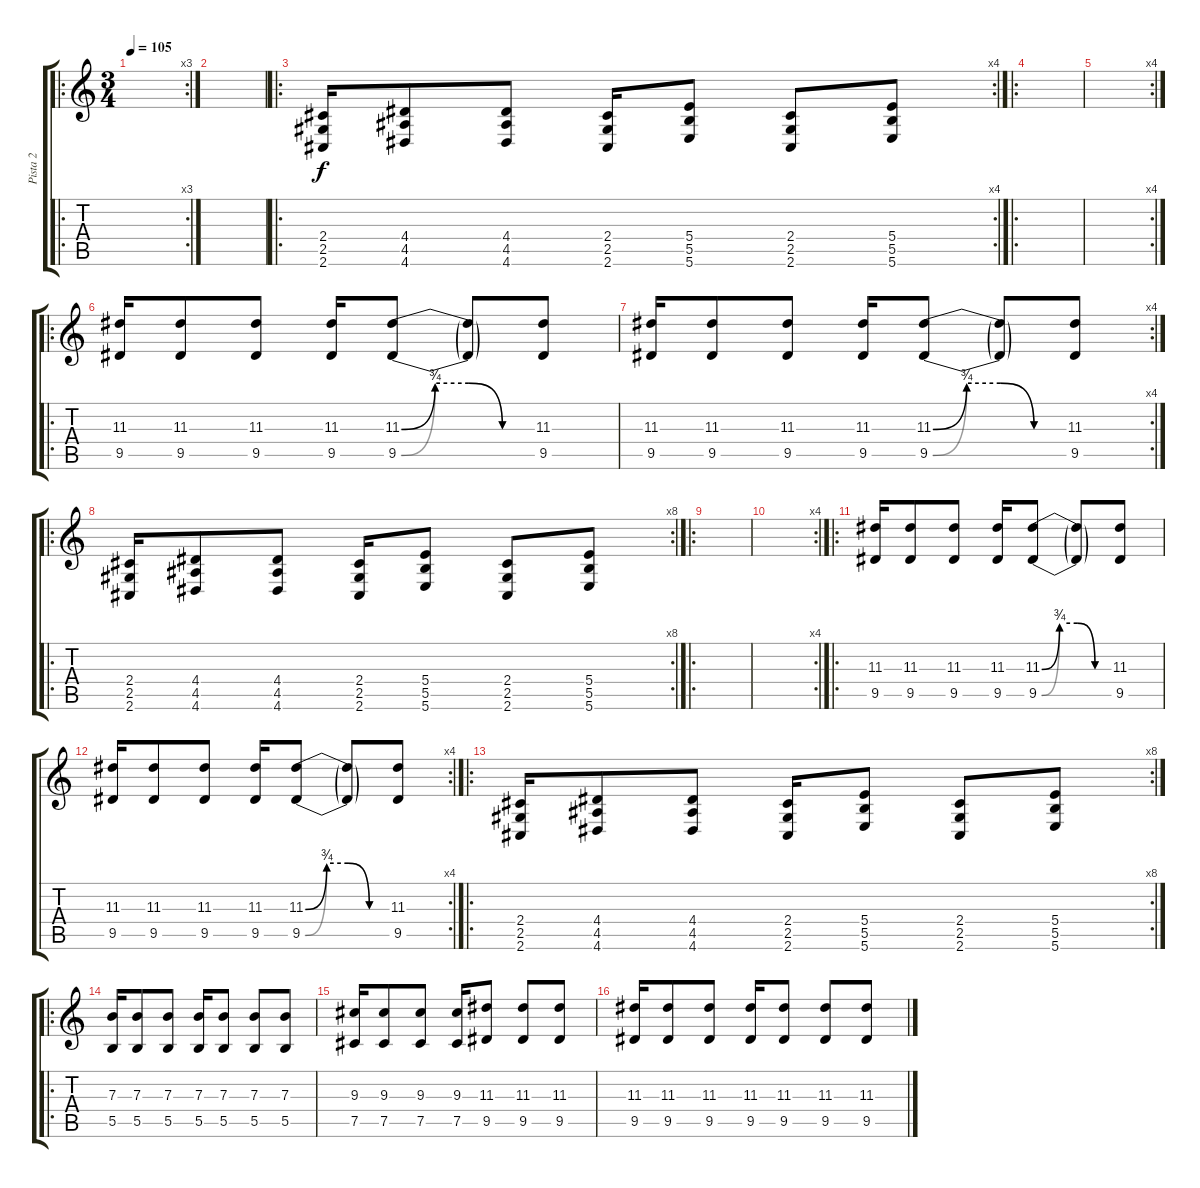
\track ("Pista 2" "Pista 2") {instrument distortionguitar}
\staff {score tabs}
\tuning (Db4 Ab3 E3 B2 Gb2 B1) {hide}
\ro
\rc 3
\ts (3 4)
\tempo 105
\clef g2
\ks c
|
|
\ro
\rc 4
(2.4 2.5 2.6).16 (4.4 4.5 4.6).8 (4.4 4.5 4.6).8 (2.4 2.5 2.6).16 (5.4 5.5 5.6).8 (2.4 2.5 2.6).8 (5.4 5.5 5.6).8 |
\ro
|
\rc 4
|
\ro
(11.3 9.5).16{volume 10} (11.3 9.5).8 (11.3 9.5).8 (11.3 9.5).16 (11.3{be (custom 0 0 15 3 30 3 45 0 60 0)} 9.5{be (custom 0 0 15 3 30 3 45 0 60 0)}).8 (11.3{t} 9.5{t}).8 (11.3 9.5).8 |
\rc 4
(11.3 9.5).16 (11.3 9.5).8 (11.3 9.5).8 (11.3 9.5).16 (11.3{be (custom 0 0 15 3 30 3 45 0 60 0)} 9.5{be (custom 0 0 15 3 30 3 45 0 60 0)}).8 (11.3{t} 9.5{t}).8 (11.3 9.5).8 |
\ro
\rc 8
(2.4 2.5 2.6).16 (4.4 4.5 4.6).8 (4.4 4.5 4.6).8 (2.4 2.5 2.6).16 (5.4 5.5 5.6).8 (2.4 2.5 2.6).8 (5.4 5.5 5.6).8 |
\ro
|
\rc 4
|
\ro
(11.3 9.5).16{volume 10} (11.3 9.5).8 (11.3 9.5).8 (11.3 9.5).16 (11.3{be (custom 0 0 15 3 30 3 45 0 60 0)} 9.5{be (custom 0 0 15 3 30 3 45 0 60 0)}).8 (11.3{t} 9.5{t}).8 (11.3 9.5).8 |
\rc 4
(11.3 9.5).16 (11.3 9.5).8 (11.3 9.5).8 (11.3 9.5).16 (11.3{be (custom 0 0 15 3 30 3 45 0 60 0)} 9.5{be (custom 0 0 15 3 30 3 45 0 60 0)}).8 (11.3{t} 9.5{t}).8 (11.3 9.5).8 |
\ro
\rc 8
(2.4 2.5 2.6).16{instrument distortionguitar} (4.4 4.5 4.6).8 (4.4 4.5 4.6).8 (2.4 2.5 2.6).16 (5.4 5.5 5.6).8 (2.4 2.5 2.6).8 (5.4 5.5 5.6).8 |
\ro
(7.3 5.5).16 (7.3 5.5).8 (7.3 5.5).8 (7.3 5.5).16 (7.3 5.5).8 (7.3 5.5).8 (7.3 5.5).8 |
(9.3 7.5).16 (9.3 7.5).8 (9.3 7.5).8 (9.3 7.5).16 (11.3 9.5).8 (11.3 9.5).8 (11.3 9.5).8 |
(11.3 9.5).16 (11.3 9.5).8 (11.3 9.5).8 (11.3 9.5).16 (11.3 9.5).8 (11.3 9.5).8 (11.3 9.5).8
